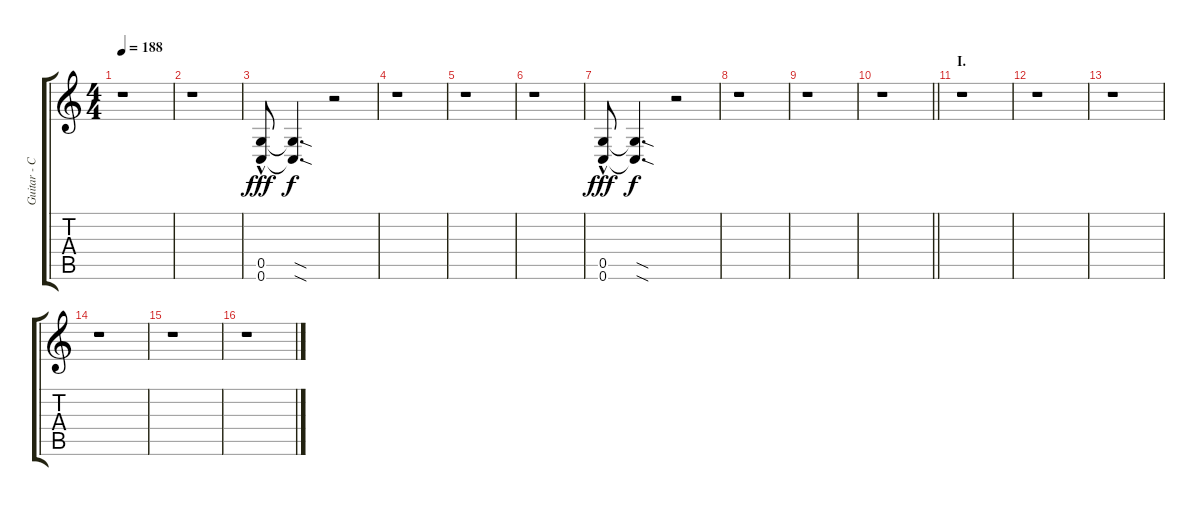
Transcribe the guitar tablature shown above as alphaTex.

\track ("Guitar - Center" "Guitar - C") {instrument distortionguitar}
\staff {score tabs}
\tuning (D4 A3 F3 C3 G2 C2) {hide}
\ts (4 4)
\tempo 188
\clef g2
\ks c
r.1{dy f} |
r.1 |
(0.5{hac} 0.6{hac}).8{dy fff volume 16 instrument whistle} (0.5{sod t} 0.6{sod t}).4{d dy f} r.2 |
r.1 |
r.1 |
r.1 |
(0.5{hac} 0.6{hac}).8{dy fff volume 16 instrument whistle} (0.5{sod t} 0.6{sod t}).4{d dy f} r.2 |
r.1 |
r.1 |
\barLineRight lightlight
r.1 |
\section ("" "I.")
r.1 |
r.1 |
r.1 |
r.1 |
r.1 |
r.1
